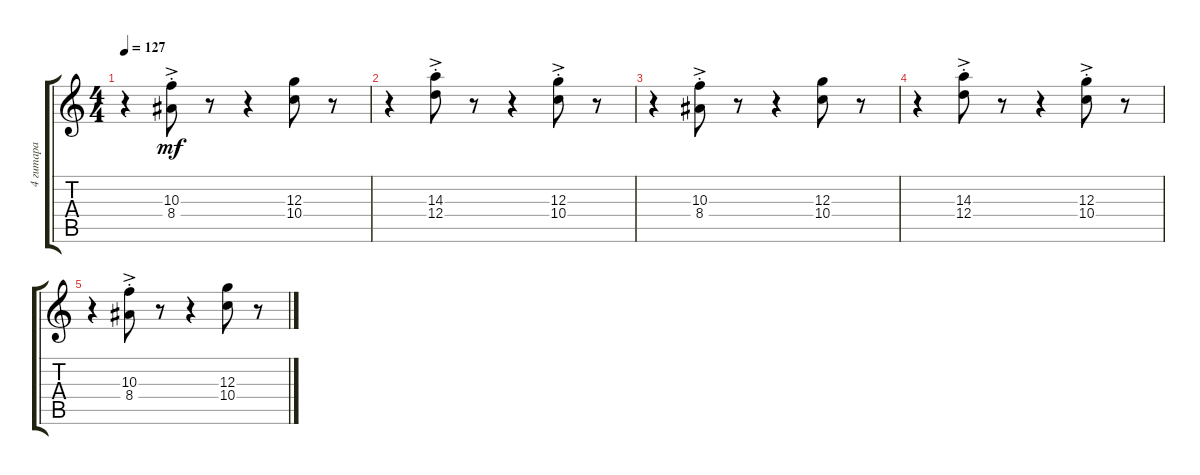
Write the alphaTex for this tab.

\track ("4 гитара" "4 гитара") {instrument acousticguitarsteel}
\staff {score tabs}
\tuning (E4 B3 G3 D3 A2 E2) {hide}
\ts (4 4)
\tempo 127
\clef g2
\ks c
r.4{dy mf} (10.3{ac st} 8.4).8 r.8 r.4 (12.3 10.4).8 r.8 |
r.4 (14.3{ac st} 12.4).8 r.8 r.4 (12.3{ac st} 10.4).8 r.8 |
r.4 (10.3{ac st} 8.4).8 r.8 r.4 (12.3 10.4).8 r.8 |
r.4 (14.3{ac st} 12.4).8 r.8 r.4 (12.3{ac st} 10.4).8 r.8 |
r.4 (10.3{ac st} 8.4).8 r.8 r.4 (12.3 10.4).8 r.8
